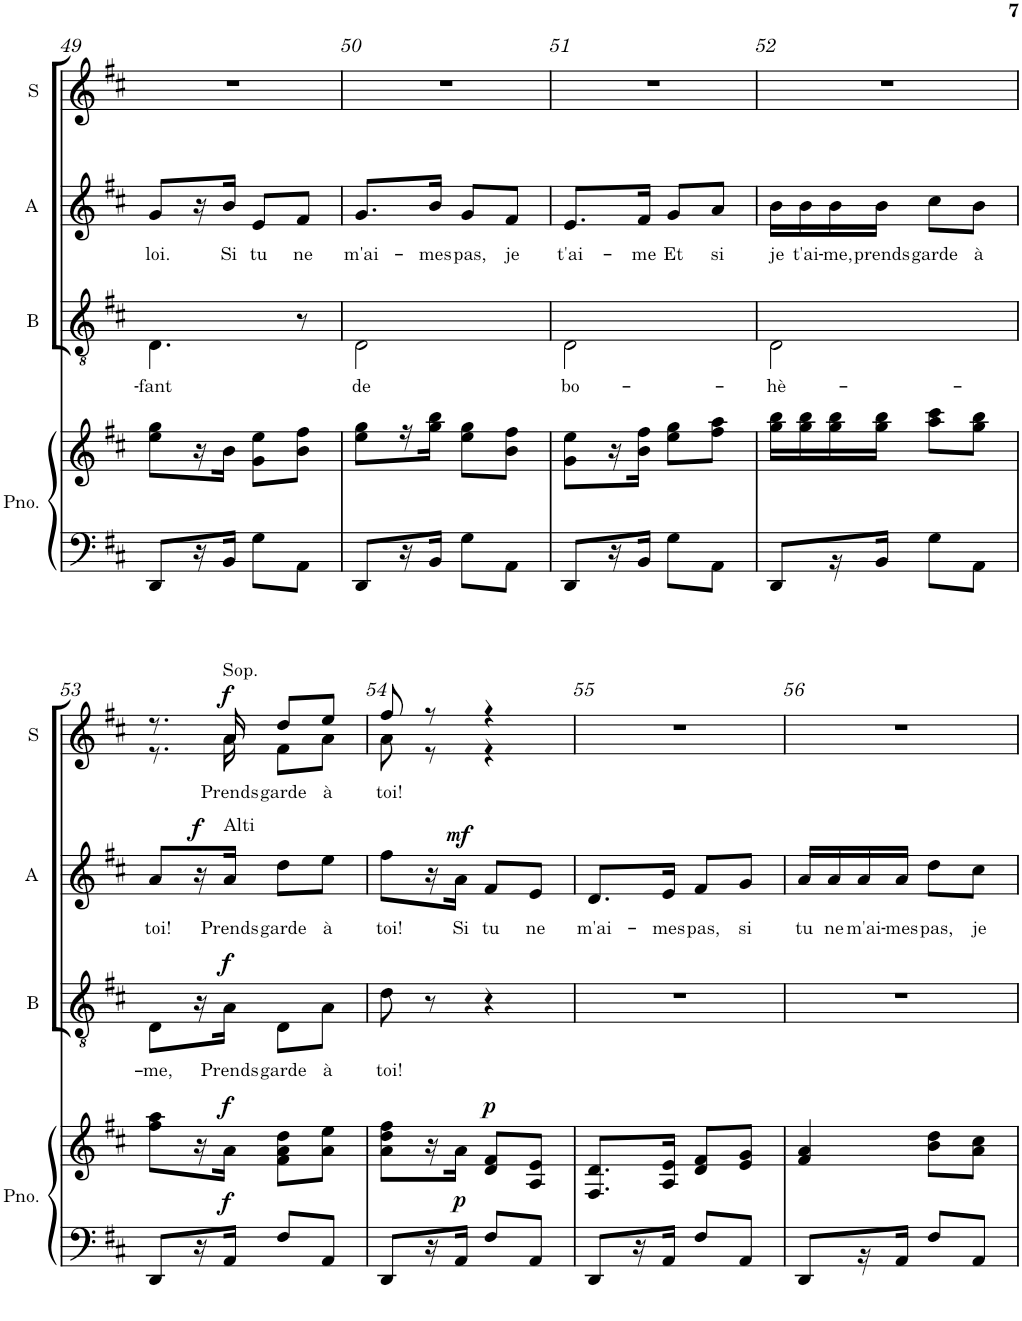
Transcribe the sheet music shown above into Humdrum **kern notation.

**kern	**kern	**dynam	**kern	**text	**dynam	**kern	**text	**dynam	**kern	**text	**dynam
*part4	*part4	*part4	*part3	*part3	*part3	*part2	*part2	*part2	*part1	*part1	*part1
*staff5	*staff4	*staff4/5	*staff3	*staff3	*staff3	*staff2	*staff2	*staff2	*staff1	*staff1	*staff1
*I"Piano	*	*	*I"Baritone	*	*	*I"Alto	*	*	*I"Soprano	*	*
*I'Pno.	*	*	*I'B	*	*	*I'A	*	*	*I'S	*	*
!!LO:PB:g=z
*clefF4	*clefG2	*	*clefGv2	*	*	*clefG2	*	*	*clefG2	*	*
*	*	*	*	*	*	*Trd4c7	*	*	*	*	*
*k[f#c#]	*k[f#c#]	*	*k[f#c#]	*	*	*k[f#c#]	*	*	*k[f#c#]	*	*
*D:	*D:	*	*D:	*	*	*D:	*	*	*D:	*	*
*M2/4	*M2/4	*	*M2/4	*	*	*M2/4	*	*	*M2/4	*	*
=49	=49	=49	=49	=49	=49	=49	=49	=49	=49	=49	=49
!	!	!	!	!LO:LY:b	!	!	!LO:LY:b	!	!	!	!
8DD/L	8ee\ 8gg\L	.	4.D\	-fant	.	8g/L	loi.	.	2r	.	.
16r	16r	.	.	.	.	16r	.	.	.	.	.
!	!	!	!	!	!	!	!LO:LY:b	!	!	!	!
16BB/JJ	16b\JJ	.	.	.	.	16b/JJ	Si	.	.	.	.
!	!	!	!	!	!	!	!LO:LY:b	!	!	!	!
8G\L	8g\ 8ee\L	.	.	.	.	8e/L	tu	.	.	.	.
!	!	!	!	!	!	!	!LO:LY:b	!	!	!	!
8AA\J	8b\ 8ff#\J	.	8r	.	.	8f#/J	ne	.	.	.	.
=50	=50	=50	=50	=50	=50	=50	=50	=50	=50	=50	=50
!	!	!	!	!LO:LY:b	!	!	!LO:LY:b	!	!	!	!
8DD/L	8ee\ 8gg\L	.	2D\	de	.	8.g/L	m'ai-	.	2r	.	.
16r	16r	.	.	.	.	.	.	.	.	.	.
!	!	!	!	!	!	!	!LO:LY:b	!	!	!	!
16BB/JJ	16gg\ 16bb\JJ	.	.	.	.	16b/Jk	-mes	.	.	.	.
!	!	!	!	!	!	!	!LO:LY:b	!	!	!	!
8G\L	8ee\ 8gg\L	.	.	.	.	8g/L	pas,	.	.	.	.
!	!	!	!	!	!	!	!LO:LY:b	!	!	!	!
8AA\J	8b\ 8ff#\J	.	.	.	.	8f#/J	je	.	.	.	.
=51	=51	=51	=51	=51	=51	=51	=51	=51	=51	=51	=51
!	!	!	!	!LO:LY:b	!	!	!LO:LY:b	!	!	!	!
8DD/L	8g\ 8ee\L	.	2D\	bo-	.	8.e/L	t'ai-	.	2r	.	.
16r	16r	.	.	.	.	.	.	.	.	.	.
!	!	!	!	!	!	!	!LO:LY:b	!	!	!	!
16BB/JJ	16b\ 16ff#\JJ	.	.	.	.	16f#/Jk	-me	.	.	.	.
!	!	!	!	!	!	!	!LO:LY:b	!	!	!	!
8G\L	8ee\ 8gg\L	.	.	.	.	8g/L	Et	.	.	.	.
!	!	!	!	!	!	!	!LO:LY:b	!	!	!	!
8AA\J	8ff#\ 8aa\J	.	.	.	.	8a/J	si	.	.	.	.
=52	=52	=52	=52	=52	=52	=52	=52	=52	=52	=52	=52
!	!	!	!	!LO:LY:b	!	!	!LO:LY:b	!	!	!	!
8DD/L	16gg\ 16bb\LL	.	2D\	-hè-	.	16b\LL	je	.	2r	.	.
!	!	!	!	!	!	!	!LO:LY:b	!	!	!	!
.	16gg\ 16bb\	.	.	.	.	16b\	t'ai-	.	.	.	.
!	!	!	!	!	!	!	!LO:LY:b	!	!	!	!
16r	16gg\ 16bb\	.	.	.	.	16b\	-me,	.	.	.	.
!	!	!	!	!	!	!	!LO:LY:b	!	!	!	!
16BB/JJ	16gg\ 16bb\JJ	.	.	.	.	16b\JJ	prends	.	.	.	.
!	!	!	!	!	!	!	!LO:LY:b	!	!	!	!
8G\L	8aa\ 8ccc#\L	.	.	.	.	8cc#\L	garde	.	.	.	.
!	!	!	!	!	!	!	!LO:LY:b	!	!	!	!
8AA\J	8gg\ 8bb\J	.	.	.	.	8b\J	à	.	.	.	.
!!LO:LB:g=z
=53	=53	=53	=53	=53	=53	=53	=53	=53	=53	=53	=53
!	!	!	!	!LO:LY:b	!	!	!LO:LY:b	!	!	!	!
*	*	*	*	*	*	*	*	*	*^	*	*
8DD/L	8ff#\ 8aa\L	.	8D\L	-me,	.	8a/L	toi!	.	8.r	8.r	.	.
!	!	!	!	!	!	!	!	!LO:DY:a	!	!	!	!
16r	16r	.	16r	.	.	16r	.	f	.	.	.	.
!	!	!	!	!	!	!	!	!	!LO:TX:a:t=Sop.	!	!	!
!	!	!	!	!	!	!	!	!	!LO:TX:b:t=Alti	!	!	!
!	!	!LO:DY:a=2	!	!LO:LY:b	!	!	!LO:LY:b	!	!	!	!LO:LY:b	!
!	!	!LO:DY:n=1:a	!	!	!LO:DY:a	!	!	!	!	!	!	!LO:DY:a
16AA/JJ	16a\JJ	f f	16A\JJ	Prends	f	16a/JJ	Prends	.	16a/	16a\	Prends	f
!	!	!	!	!LO:LY:b	!	!	!LO:LY:b	!	!	!	!LO:LY:b	!
8F#/L	8f#\ 8a\ 8dd\L	.	8D\L	garde	.	8dd\L	garde	.	8dd/L	8f#\L	garde	.
!	!	!	!	!LO:LY:b	!	!	!LO:LY:b	!	!	!	!LO:LY:b	!
8AA/J	8a\ 8ee\J	.	8A\J	à	.	8ee\J	à	.	8ee/J	8a\J	à	.
=54	=54	=54	=54	=54	=54	=54	=54	=54	=54	=54	=54	=54
!	!	!	!	!LO:LY:b	!	!	!LO:LY:b	!	!	!	!LO:LY:b	!
8DD/L	8a\ 8dd\ 8ff#\L	.	8d\	toi!	.	8ff#\L	toi!	.	8ff#/	8a\	toi!	.
16r	16r	.	8r	.	.	16r	.	.	8r	8r	.	.
!	!	!LO:DY:a=2	!	!	!	!	!LO:LY:b	!LO:DY:a	!	!	!	!
16AA/JJ	16a\JJ	p	.	.	.	16a\JJ	Si	mf	.	.	.	.
!	!	!LO:DY:a	!	!	!	!	!LO:LY:b	!	!	!	!	!
8F#/L	8d/ 8f#/L	p	4r	.	.	8f#/L	tu	.	4r	4r	.	.
!	!	!	!	!	!	!	!LO:LY:b	!	!	!	!	!
8AA/J	8A/ 8e/J	.	.	.	.	8e/J	ne	.	.	.	.	.
*	*	*	*	*	*	*	*	*	*v	*v	*	*
=55	=55	=55	=55	=55	=55	=55	=55	=55	=55	=55	=55
!	!	!	!	!	!	!	!LO:LY:b	!	!	!	!
8DD/L	8.F#/ 8.d/L	.	2r	.	.	8.d/L	m'ai-	.	2r	.	.
16r	.	.	.	.	.	.	.	.	.	.	.
!	!	!	!	!	!	!	!LO:LY:b	!	!	!	!
16AA/JJ	16A/ 16e/Jk	.	.	.	.	16e/Jk	-mes	.	.	.	.
!	!	!	!	!	!	!	!LO:LY:b	!	!	!	!
8F#/L	8d/ 8f#/L	.	.	.	.	8f#/L	pas,	.	.	.	.
!	!	!	!	!	!	!	!LO:LY:b	!	!	!	!
8AA/J	8e/ 8g/J	.	.	.	.	8g/J	si	.	.	.	.
=56	=56	=56	=56	=56	=56	=56	=56	=56	=56	=56	=56
!	!	!	!	!	!	!	!LO:LY:b	!	!	!	!
8DD/L	4f#/ 4a/	.	2r	.	.	16a/LL	tu	.	2r	.	.
!	!	!	!	!	!	!	!LO:LY:b	!	!	!	!
.	.	.	.	.	.	16a/	ne	.	.	.	.
!	!	!	!	!	!	!	!LO:LY:b	!	!	!	!
16r	.	.	.	.	.	16a/	m'ai-	.	.	.	.
!	!	!	!	!	!	!	!LO:LY:b	!	!	!	!
16AA/JJ	.	.	.	.	.	16a/JJ	-mes	.	.	.	.
!	!	!	!	!	!	!	!LO:LY:b	!	!	!	!
8F#/L	8b\ 8dd\L	.	.	.	.	8dd\L	pas,	.	.	.	.
!	!	!	!	!	!	!	!LO:LY:b	!	!	!	!
8AA/J	8a\ 8cc#\J	.	.	.	.	8cc#\J	je	.	.	.	.
=	=	=	=	=	=	=	=	=	=	=	=
*-	*-	*-	*-	*-	*-	*-	*-	*-	*-	*-	*-
